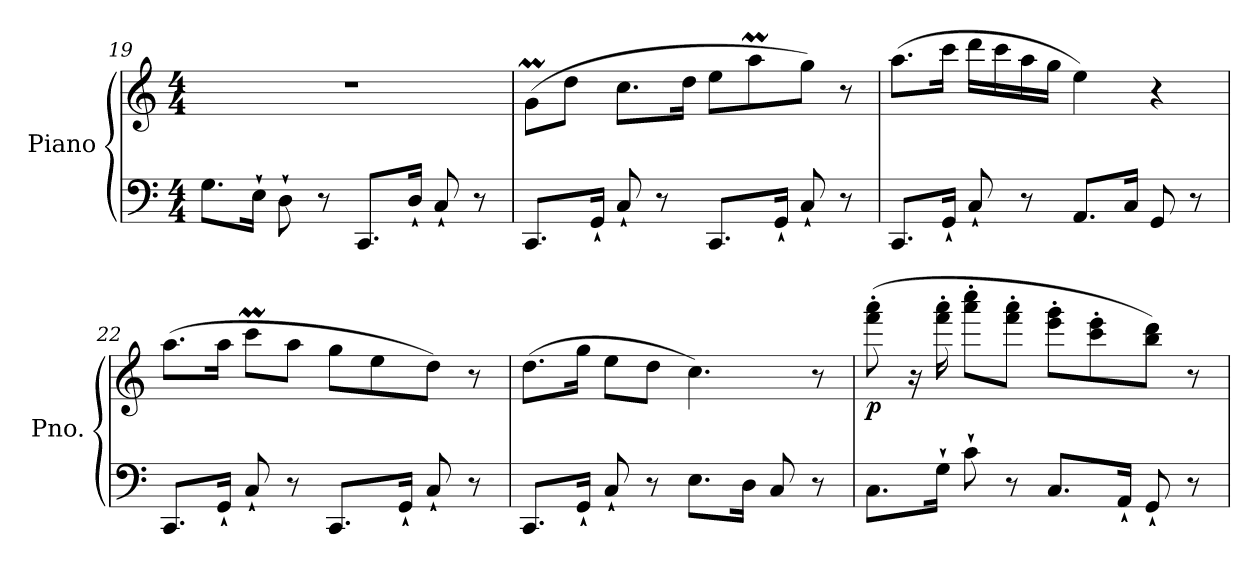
**kern	**kern	**dynam
*part1	*part1	*part1
*staff2	*staff1	*staff1/2
*I"Piano	*	*
*I'Pno.	*	*
*clefF4	*clefG2	*
*k[]	*k[]	*
*M4/4	*M4/4	*
=19	=19	=19
8.G\L	1r	.
16E`\Jk	.	.
8D`\	.	.
8r	.	.
8.CC/L	.	.
16D`/Jk	.	.
8C`/	.	.
8r	.	.
=20	=20	=20
8.CC/L	(>8gM\L	.
.	8dd\J	.
16GG`/Jk	.	.
8C`/	8.cc\L	.
8r	.	.
.	16dd\Jk	.
8.CC/L	8ee\L	.
.	8aaM\	.
16GG`/Jk	.	.
8C`/	8gg\J)	.
8r	8r	.
=21	=21	=21
8.CC/L	(>8.aa\L	.
16GG`/Jk	16ccc\Jk	.
8C`/	16ddd\LL	.
.	16ccc\	.
8r	16aa\	.
.	16gg\JJ	.
8.AA/L	4ee\)	.
16C/Jk	.	.
8GG/	4r	.
8r	.	.
!!LO:LB:g=z
=22	=22	=22
8.CC/L	(>8.aa\L	.
16GG`/Jk	16aa\Jk	.
8C`/	8cccM\L	.
8r	8aa\J	.
8.CC/L	8gg\L	.
.	8ee\	.
16GG`/Jk	.	.
8C`/	8dd\J)	.
8r	8r	.
=23	=23	=23
8.CC/L	(>8.dd\L	.
16GG`/Jk	16gg\Jk	.
8C`/	8ee\L	.
8r	8dd\J	.
8.E\L	4.cc\)	.
16D\Jk	.	.
8C/	.	.
8r	8r	.
=24	=24	=24
!	!	!LO:DY:b
8.C\L	(>8fff\' 8aaa\'	p
.	16r	.
16G`\Jk	16fff\' 16aaa\'	.
8c`\	8aaa\' 8cccc\'L	.
8r	8fff\' 8aaa\'J	.
8.C/L	8eee\' 8ggg\'L	.
.	8ccc\' 8eee\'	.
16AA`/Jk	.	.
8GG`/	8bb\ 8ddd\J)	.
8r	8r	.
=	=	=
*-	*-	*-
